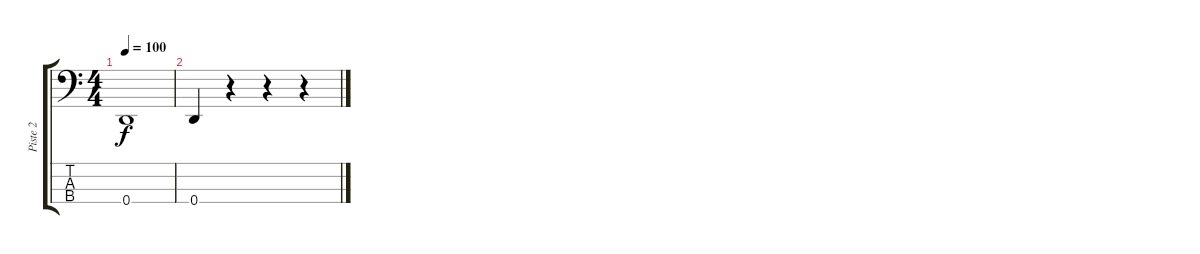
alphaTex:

\track ("Piste 2" "Piste 2") {instrument electricbassfinger}
\staff {score tabs}
\tuning (F2 C2 G1 D1) {hide}
\ts (4 4)
\tempo 100
\clef f4
\ks c
0.4{t}.1{dy f} |
0.4.4 r.4 r.4 r.4
